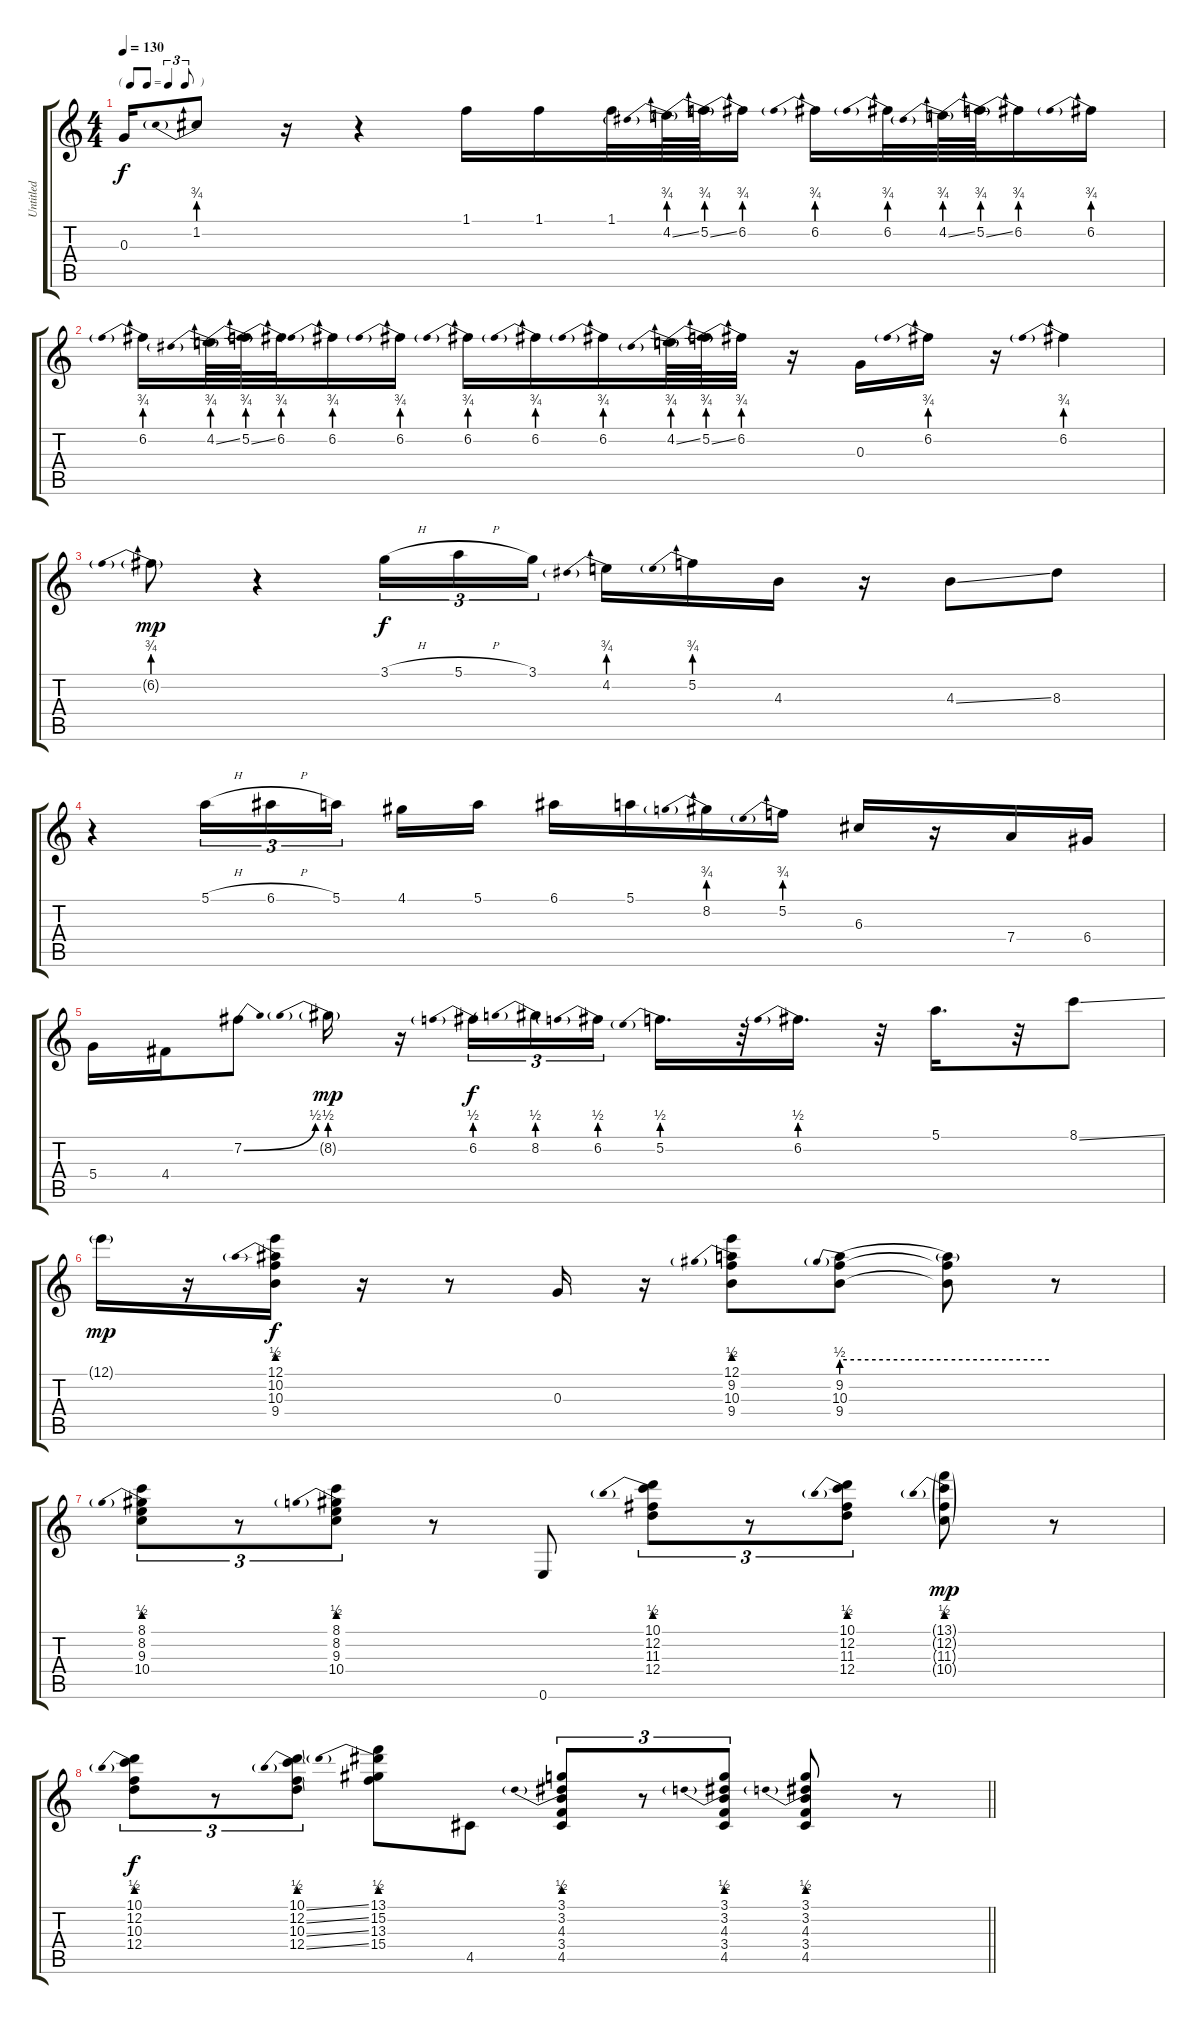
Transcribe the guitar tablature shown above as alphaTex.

\track ("Untitled" "Untitled") {instrument acousticguitarsteel}
\staff {score tabs}
\tuning (E4 B3 G3 D3 A2 E2) {hide}
\ts (4 4)
\tf triplet8th
\tempo 130
\clef g2
\ks c
0.3.16{dy f} 1.2{be (prebend 0 3 60 3)}.8 r.16 r.4 1.1.16 1.1.16 1.1.32 4.2{be (prebend 0 3 60 3) ss}.64 5.2{be (prebend 0 3 60 3) ss}.64 6.2{be (prebend 0 3 60 3)}.16 6.2{be (prebend 0 3 60 3)}.16 6.2{be (prebend 0 3 60 3)}.32 4.2{be (prebend 0 3 60 3) ss}.64 5.2{be (prebend 0 3 60 3) ss}.64 6.2{be (prebend 0 3 60 3)}.16 6.2{be (prebend 0 3 60 3)}.16 |
6.2{be (prebend 0 3 60 3)}.16 4.2{be (prebend 0 3 60 3) ss}.64 5.2{be (prebend 0 3 60 3) ss}.64 6.2{be (prebend 0 3 60 3)}.32 6.2{be (prebend 0 3 60 3)}.16 6.2{be (prebend 0 3 60 3)}.16 6.2{be (prebend 0 3 60 3)}.16 6.2{be (prebend 0 3 60 3)}.16 6.2{be (prebend 0 3 60 3)}.16 4.2{be (prebend 0 3 60 3) ss}.64 5.2{be (prebend 0 3 60 3) ss}.64 6.2{be (prebend 0 3 60 3)}.32 r.16 0.3.16 6.2{be (prebend 0 3 60 3)}.16 r.16 6.2{be (prebend 0 3 60 3)}.4 |
6.2{be (prebend 0 3 60 3) g}.8{dy mp} r.4 3.1{h}.16{tu (3 2) dy f} 5.1{h}.16{tu (3 2)} 3.1.16{tu (3 2)} 4.2{be (prebend 0 3 60 3)}.16 5.2{be (prebend 0 3 60 3)}.16 4.3.16 r.16 4.3{ss}.8 8.3.8 |
r.4 5.1{h}.16{tu (3 2)} 6.1{h}.16{tu (3 2)} 5.1.16{tu (3 2) beam splitsecondary} 4.1.16 5.1.16 6.1.16 5.1.16 8.2{be (prebend 0 3 60 3)}.16 5.2{be (prebend 0 3 60 3)}.16 6.3.16 r.16 7.4.16 6.4.16 |
5.4.16 4.4.16 7.2{be (bend 0 0 60 2)}.8 8.2{be (prebend 0 2 60 2) g}.16{dy mp} r.16 6.2{be (prebend 0 2 60 2)}.16{tu (3 2) dy f} 8.2{be (prebend 0 2 60 2)}.16{tu (3 2)} 6.2{be (prebend 0 2 60 2)}.16{tu (3 2)} 5.2{be (prebend 0 2 60 2)}.16{d} r.32 6.2{be (prebend 0 2 60 2)}.16{d} r.32 5.1.16{d} r.32 8.1{ss}.8 |
12.1{g}.16{dy mp} r.16 (12.1 10.2{be (prebend 0 2 60 2)} 10.3 9.4).16{dy f} r.16 r.8 0.3.16 r.16 (12.1 9.2{be (prebend 0 2 60 2)} 10.3 9.4).8 (9.2{be (prebend 0 2 60 2)} 10.3 9.4).8 (9.2{be (hold 0 2 60 2) t} 10.3{t} 9.4{t}).8 r.8 |
(8.1 8.2{be (prebend 0 2 60 2)} 9.3 10.4).8{tu (3 2)} r.8{tu (3 2)} (8.1 8.2{be (prebend 0 2 60 2)} 9.3 10.4).8{tu (3 2)} r.8 0.6.8 (10.1 12.2{be (prebend 0 2 60 2)} 11.3 12.4).8{tu (3 2)} r.8{tu (3 2)} (10.1 12.2{be (prebend 0 2 60 2)} 11.3 12.4).8{tu (3 2)} (13.1{g} 12.2{be (prebend 0 2 60 2) g} 11.3{g} 10.4{g}).8{dy mp} r.8 |
\barLineRight lightlight
(10.1 12.2{be (prebend 0 2 60 2)} 10.3 12.4).8{tu (3 2) dy f} r.8{tu (3 2)} (10.1{ss} 12.2{be (prebend 0 2 60 2) ss} 10.3{ss} 12.4{ss}).8{tu (3 2)} (13.1 15.2{be (prebend 0 2 60 2)} 13.3 15.4).8 4.5.8 (3.1 3.2{be (prebend 0 2 60 2)} 4.3 3.4 4.5).8{tu (3 2)} r.8{tu (3 2)} (3.1 3.2{be (prebend 0 2 60 2)} 4.3 3.4 4.5).8{tu (3 2)} (3.1 3.2{be (prebend 0 2 60 2)} 4.3 3.4 4.5).8 r.8
